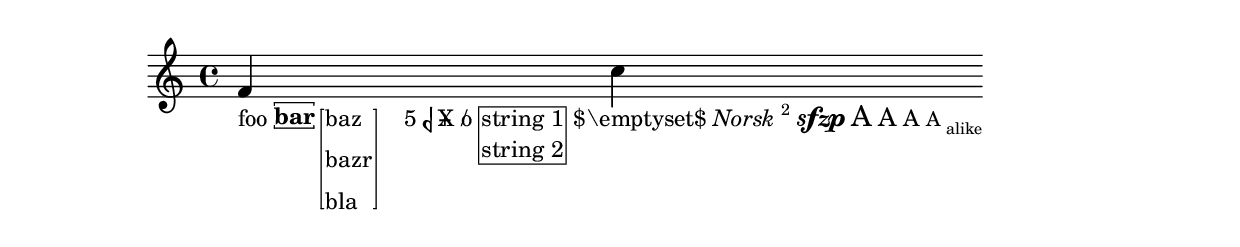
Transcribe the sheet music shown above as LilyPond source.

\header  {
texidoc = "New markup syntax."
}

\version "1.7.18"


\score {
  \notes
   {
    f'-\markup {
		foo
		\raise #0.2 \hbracket \bold bar
		\override #'(baseline-skip . 4)

		\bracket \column << baz bazr bla >>
		\hspace #2.0
		\override #'(font-family . music) {
			\lookup #"noteheads-0"
			\char #53
		}
		\musicglyph #"accidentals--1"
		\combine "X" "+"   
		\combine "o" "/"
%		\char-number #"abc1234abc"
		\box \column << { "string 1" } { "string 2" } >>
		"$\\emptyset$"
		\italic Norsk
		\super "2"
		\dynamic sfzp
		\huge { "A" \smaller "A" \smaller \smaller "A"
			\smaller \smaller \smaller "A" }
		\sub "alike"
	}	
    c''4
    }
}
